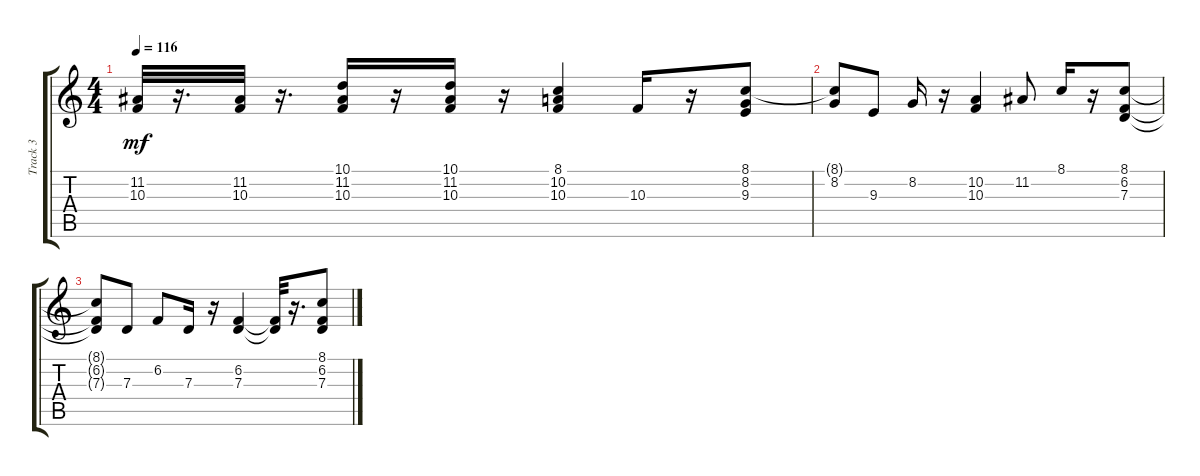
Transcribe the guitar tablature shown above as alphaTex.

\track ("Track 3" "Track 3") {instrument fx1rain}
\staff {score tabs}
\tuning (E4 B3 G3 D3 A2 E2) {hide}
\ts (4 4)
\tempo 116
\clef g2
\ks c
(11.2 10.3).32{dy mf} r.16{d} (11.2 10.3).32 r.16{d} (10.1 11.2 10.3).16 r.16 (10.1 11.2 10.3).16 r.16 (8.1 10.2 10.3).4 10.3.16 r.16 (8.1 8.2 9.3).8 |
(8.1{t} 8.2).8 9.3.8 8.2.16 r.16 (10.2 10.3).4 11.2.8 8.1.16 r.16 (8.1 6.2 7.3).8 |
(8.1{t} 6.2{t} 7.3{t}).8 7.3.8 6.2.8 7.3.16 r.16 (6.2 7.3).4 (6.2{t} 7.3{t}).32 r.16{d} (8.1 6.2 7.3).8
